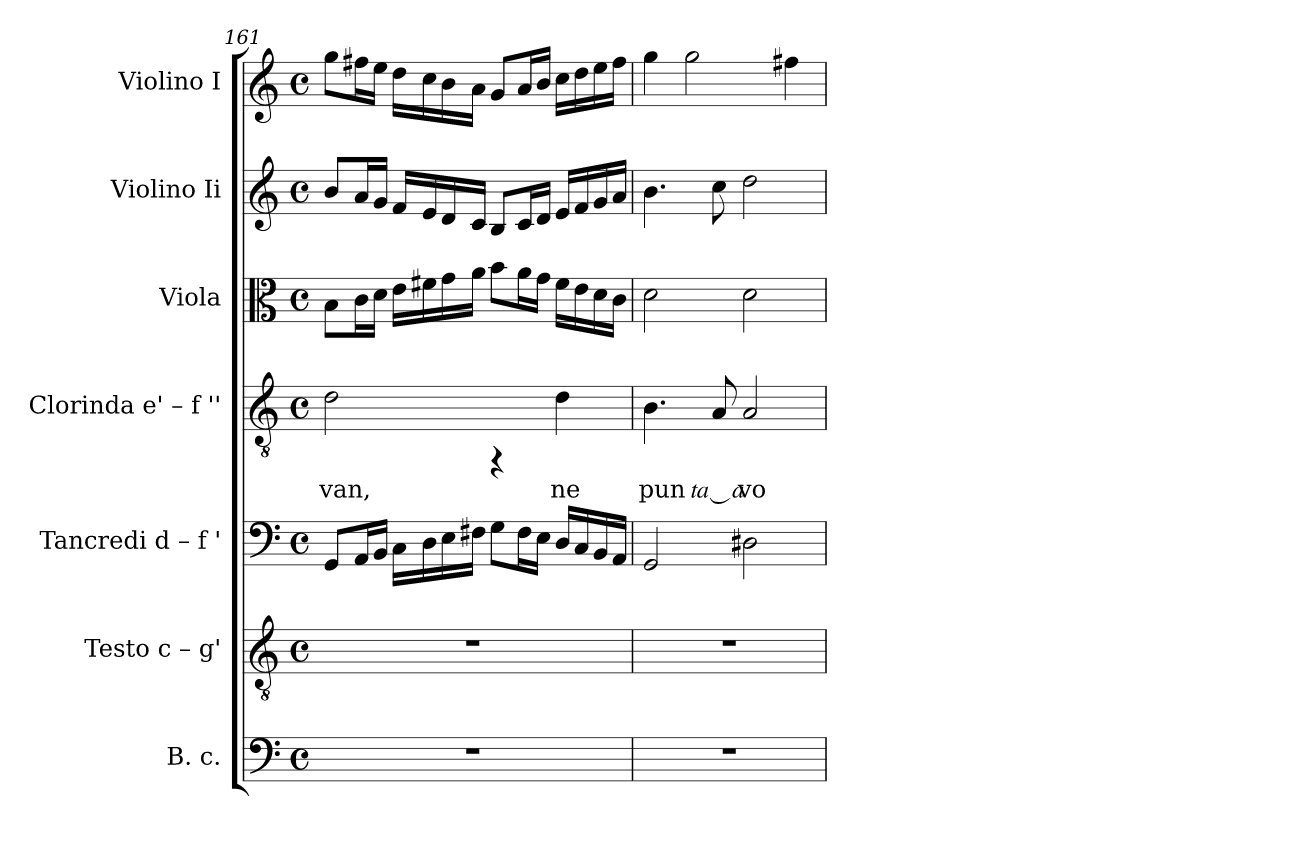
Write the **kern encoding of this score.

**kern	**kern	**kern	**kern	**text	**kern	**kern	**kern	**text
*part7	*part6	*part5	*part4	*part4	*part3	*part2	*part1	*part1
*staff7	*staff6	*staff5	*staff4	*staff4	*staff3	*staff2	*staff1	*staff1
*I"B. c.	*I"Testo  c – g'	*I"Tancredi  d – f '	*I"Clorinda  e' – f ''	*	*I"Viola	*I"Violino Ii	*I"Violino I	*
!!LO:LB:g=z
*clefF4	*clefGv2	*clefF4	*clefGv2	*	*clefC3	*clefG2	*clefG2	*
*k[]	*k[]	*k[]	*k[]	*	*k[]	*k[]	*k[]	*
*C:	*C:	*C:	*C:	*	*C:	*C:	*C:	*
*M4/4	*M4/4	*M4/4	*M4/4	*	*M4/4	*M4/4	*M4/4	*
*met(c)	*met(c)	*met(c)	*met(c)	*	*met(c)	*met(c)	*met(c)	*
=161	=161	=161	=161	=161	=161	=161	=161	=161
!	!	!	!	!LO:LY:b:cj	!	!	!	!LO:LY:b:cj
1r	1r	8GG/L	2d\	van,	8B\L	8b/L	8gg\L	.
!	!	!	!	!	!	!	!	!LO:LY:b:cj
.	.	16AA/	.	.	16c\	16a/	16ff#X\	.
!	!	!	!	!	!	!	!	!LO:LY:b:cj
.	.	16BB/J	.	.	16d\J	16g/J	16ee\J	.
!	!	!	!	!	!	!	!	!LO:LY:b:cj
.	.	16C\L	.	.	16e\L	16f/L	16dd\L	.
!	!	!	!	!	!	!	!	!LO:LY:b:cj
.	.	16D\	.	.	16f#X\	16e/	16cc\	.
!	!	!	!	!	!	!	!	!LO:LY:b:cj
.	.	16E\	.	.	16g\	16d/	16b\	.
!	!	!	!	!	!	!	!	!LO:LY:b:cj
.	.	16F#X\J	.	.	16a\J	16c/J	16a\J	.
!	!	!	!	!	!	!	!	!LO:LY:b:cj
.	.	8G\L	4rFF	.	8b\L	8B/L	8g/L	.
!	!	!	!	!	!	!	!	!LO:LY:b:cj
.	.	16F#\	.	.	16a\	16c/	16a/	.
!	!	!	!	!	!	!	!	!LO:LY:b:cj
.	.	16E\J	.	.	16g\J	16d/J	16b/J	.
!	!	!	!	!LO:LY:b:cj	!	!	!	!LO:LY:b:cj
.	.	16D/L	4d\	ne	16f#\L	16e/L	16cc\L	.
!	!	!	!	!	!	!	!	!LO:LY:b:cj
.	.	16C/	.	.	16e\	16f/	16dd\	.
!	!	!	!	!	!	!	!	!LO:LY:b:cj
.	.	16BB/	.	.	16d\	16g/	16ee\	.
!	!	!	!	!	!	!	!	!LO:LY:b:cj
.	.	16AA/J	.	.	16c\J	16a/J	16ff#\J	.
=162	=162	=162	=162	=162	=162	=162	=162	=162
!	!	!	!	!LO:LY:b:cj	!	!	!	!LO:LY:b:cj
1r	1r	2GG/	4.B\	pun	2d\	4.b\	4gg\	.
!	!	!	!	!	!	!	!	!LO:LY:b:cj
.	.	.	.	.	.	.	2gg\	.
!	!	!	!	!LO:LY:b:cj	!	!	!	!
.	.	.	8A/	ta‿a	.	8cc\	.	.
!	!	!	!	!LO:LY:b:cj	!	!	!	!
.	.	2D#\	2A/	vo	2d\	2dd\	.	.
!	!	!	!	!	!	!	!	!LO:LY:b:cj
.	.	.	.	.	.	.	4ff#X\	.
=	=	=	=	=	=	=	=	=
*-	*-	*-	*-	*-	*-	*-	*-	*-
